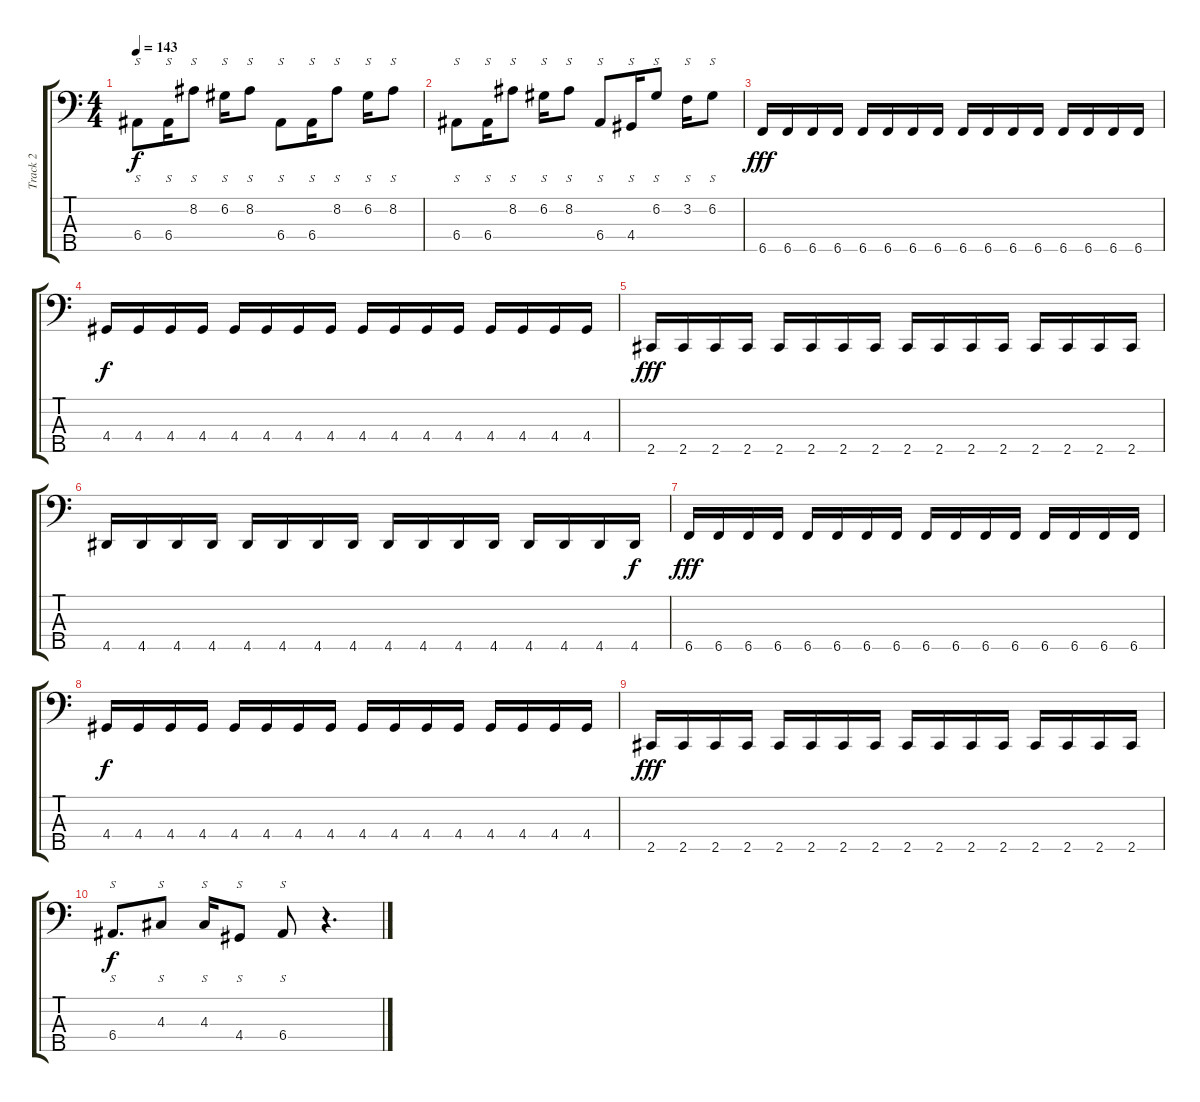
\track ("Track 2" "Track 2") {instrument electricbassfinger}
\staff {score tabs}
\tuning (G2 D2 A1 E1 B0) {hide}
\ts (4 4)
\tempo 143
\clef f4
\ks c
6.4.8{s dy f} 6.4.16{s} 8.2.8{s} 6.2.16{s} 8.2.8{s} 6.4.8{s} 6.4.16{s} 8.2.8{s} 6.2.16{s} 8.2.8{s} |
6.4.8{s} 6.4.16{s} 8.2.8{s} 6.2.16{s} 8.2.8{s} 6.4.8{s} 4.4.16{s} 6.2.8{s} 3.2.16{s} 6.2.8{s} |
6.5.16{dy fff volume 16} 6.5.16 6.5.16 6.5.16 6.5.16 6.5.16 6.5.16 6.5.16 6.5.16 6.5.16 6.5.16 6.5.16 6.5.16 6.5.16 6.5.16 6.5.16 |
4.4.16{dy f} 4.4.16 4.4.16 4.4.16 4.4.16 4.4.16 4.4.16 4.4.16 4.4.16 4.4.16 4.4.16 4.4.16 4.4.16 4.4.16 4.4.16 4.4.16 |
2.5.16{dy fff} 2.5.16 2.5.16 2.5.16 2.5.16 2.5.16 2.5.16 2.5.16 2.5.16 2.5.16 2.5.16 2.5.16 2.5.16 2.5.16 2.5.16 2.5.16 |
4.5.16 4.5.16 4.5.16 4.5.16 4.5.16 4.5.16 4.5.16 4.5.16 4.5.16 4.5.16 4.5.16 4.5.16 4.5.16 4.5.16 4.5.16 4.5.16{dy f} |
6.5.16{dy fff} 6.5.16 6.5.16 6.5.16 6.5.16 6.5.16 6.5.16 6.5.16 6.5.16 6.5.16 6.5.16 6.5.16 6.5.16 6.5.16 6.5.16 6.5.16 |
4.4.16{dy f} 4.4.16 4.4.16 4.4.16 4.4.16 4.4.16 4.4.16 4.4.16 4.4.16 4.4.16 4.4.16 4.4.16 4.4.16 4.4.16 4.4.16 4.4.16 |
2.5.16{dy fff} 2.5.16 2.5.16 2.5.16 2.5.16 2.5.16 2.5.16 2.5.16 2.5.16 2.5.16 2.5.16 2.5.16 2.5.16 2.5.16 2.5.16 2.5.16 |
6.4.8{s d dy f} 4.3.8{s} 4.3.16{s} 4.4.8{s} 6.4.8{s} r.4{d}
